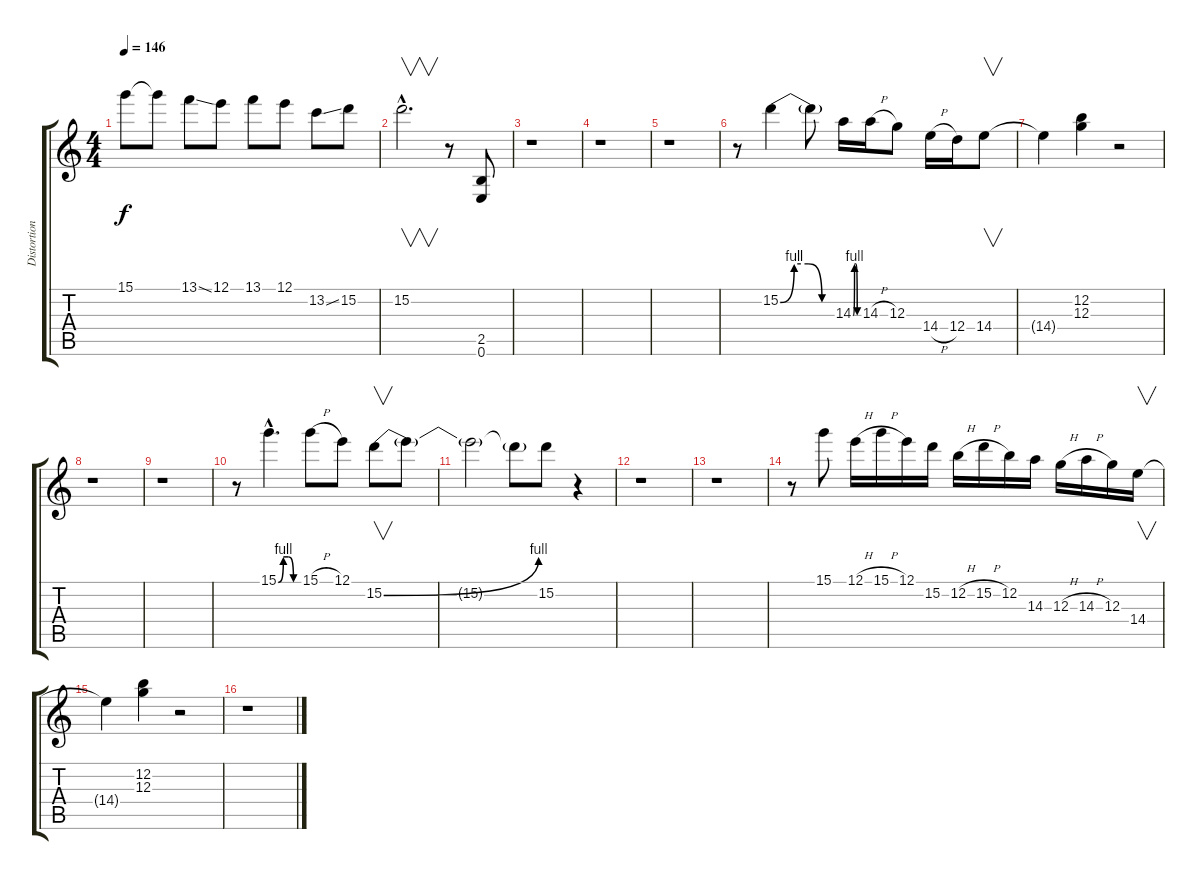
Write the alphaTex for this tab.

\track ("Distortion Guitar" "Distortion") {instrument distortionguitar}
\staff {score tabs}
\tuning (E4 B3 G3 D3 A2 E2) {hide}
\ts (4 4)
\tempo 146
\clef g2
\ks c
15.1{t}.8{dy f} 15.1{t}.8 13.1{ss}.8 12.1.8 13.1.8 12.1.8 13.2{ss}.8 15.2.8 |
15.2{hac}.2{v d} r.8 (2.5 0.6).8 |
r.1 |
r.1 |
r.1 |
r.8 15.2{be (custom 0 0 15 4 30 4 45 0 60 0)}.4 15.2{t}.8 14.3{be (custom 0 0 15 4 30 4 45 0 60 0)}.16 14.3{h}.16 12.3.8 14.4{h}.16 12.4.16 14.4.8{v} |
14.4{t}.4 (12.2 12.3).4 r.2 |
r.1 |
r.1 |
r.8 15.1{be (custom 0 0 15 4 30 4 45 0 60 0) hac}.4{d} 15.1{h}.8 12.1.8 15.2{be (bend 0 0 60 4)}.8{v} 15.2{t}.8 |
15.2{t}.2 15.2{t}.8 15.2.8 r.4 |
r.1 |
r.1 |
r.8 15.1.8 12.1{h}.16 15.1{h}.16 12.1.16 15.2.16 12.2{h}.16 15.2{h}.16 12.2.16 14.3.16 12.3{h}.16 14.3{h}.16 12.3.16 14.4.16{v} |
14.4{t}.4 (12.2 12.3).4 r.2 |
r.1
